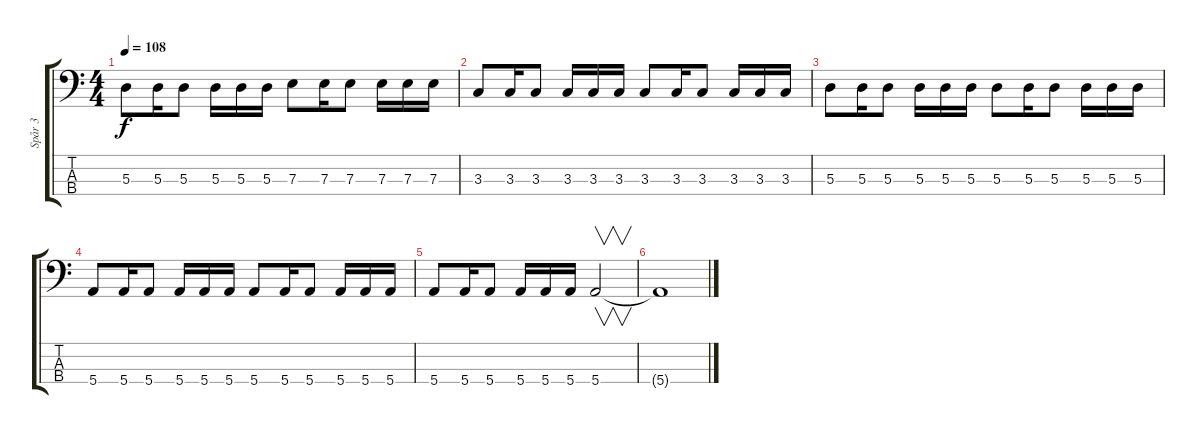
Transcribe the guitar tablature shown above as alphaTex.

\track ("Spår 3" "Spår 3") {instrument electricbasspick}
\staff {score tabs}
\tuning (G2 D2 A1 E1) {hide}
\ts (4 4)
\tempo 108
\clef f4
\ks c
5.3.8{dy f} 5.3.16 5.3.8 5.3.16 5.3.16 5.3.16 7.3.8 7.3.16 7.3.8 7.3.16 7.3.16 7.3.16 |
3.3.8 3.3.16 3.3.8 3.3.16 3.3.16 3.3.16 3.3.8 3.3.16 3.3.8 3.3.16 3.3.16 3.3.16 |
5.3.8 5.3.16 5.3.8 5.3.16 5.3.16 5.3.16 5.3.8 5.3.16 5.3.8 5.3.16 5.3.16 5.3.16 |
5.4.8 5.4.16 5.4.8 5.4.16 5.4.16 5.4.16 5.4.8 5.4.16 5.4.8 5.4.16 5.4.16 5.4.16 |
5.4.8 5.4.16 5.4.8 5.4.16 5.4.16 5.4.16 5.4.2{v} |
5.4{t}.1
